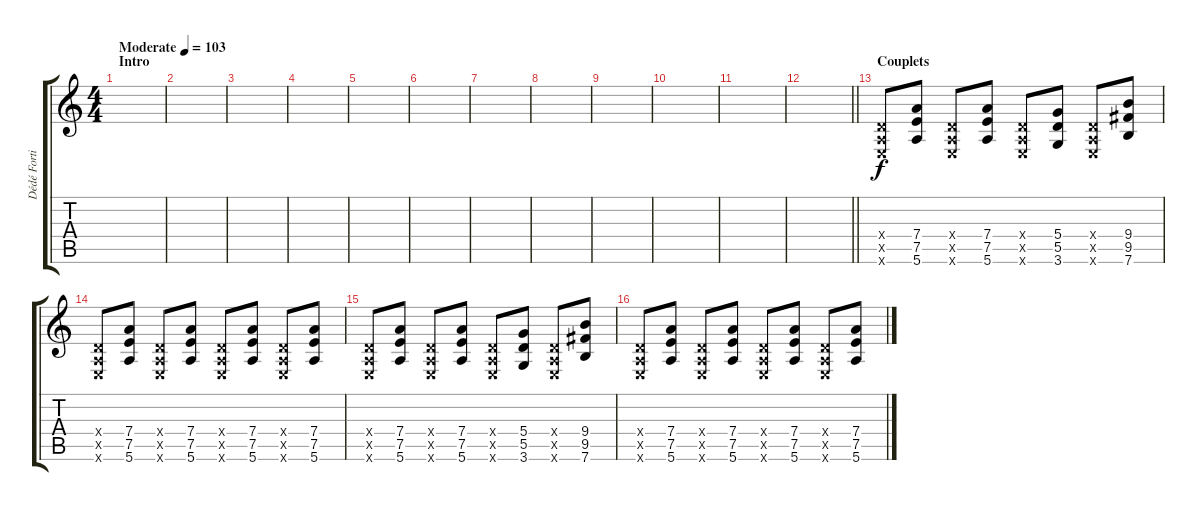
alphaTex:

\track ("Dédé Fortin (guitar)" "Dédé Forti") {instrument acousticguitarsteel}
\staff {score tabs}
\tuning (E4 B3 G3 D3 A2 E2) {hide}
\ts (4 4)
\section ("" "Intro")
\tempo (103 "Moderate")
\clef g2
\ks c
|
|
|
|
|
|
|
|
|
|
|
\barLineRight lightlight
|
\section ("" "Couplets")
(0.4{x} 0.5{x} 0.6{x}).8 (7.4 7.5 5.6).8 (0.4{x} 0.5{x} 0.6{x}).8 (7.4 7.5 5.6).8 (0.4{x} 0.5{x} 0.6{x}).8 (5.4 5.5 3.6).8 (0.4{x} 0.5{x} 0.6{x}).8 (9.4 9.5 7.6).8 |
(0.4{x} 0.5{x} 0.6{x}).8 (7.4 7.5 5.6).8 (0.4{x} 0.5{x} 0.6{x}).8 (7.4 7.5 5.6).8 (0.4{x} 0.5{x} 0.6{x}).8 (7.4 7.5 5.6).8 (0.4{x} 0.5{x} 0.6{x}).8 (7.4 7.5 5.6).8 |
(0.4{x} 0.5{x} 0.6{x}).8 (7.4 7.5 5.6).8 (0.4{x} 0.5{x} 0.6{x}).8 (7.4 7.5 5.6).8 (0.4{x} 0.5{x} 0.6{x}).8 (5.4 5.5 3.6).8 (0.4{x} 0.5{x} 0.6{x}).8 (9.4 9.5 7.6).8 |
(0.4{x} 0.5{x} 0.6{x}).8 (7.4 7.5 5.6).8 (0.4{x} 0.5{x} 0.6{x}).8 (7.4 7.5 5.6).8 (0.4{x} 0.5{x} 0.6{x}).8 (7.4 7.5 5.6).8 (0.4{x} 0.5{x} 0.6{x}).8 (7.4 7.5 5.6).8
